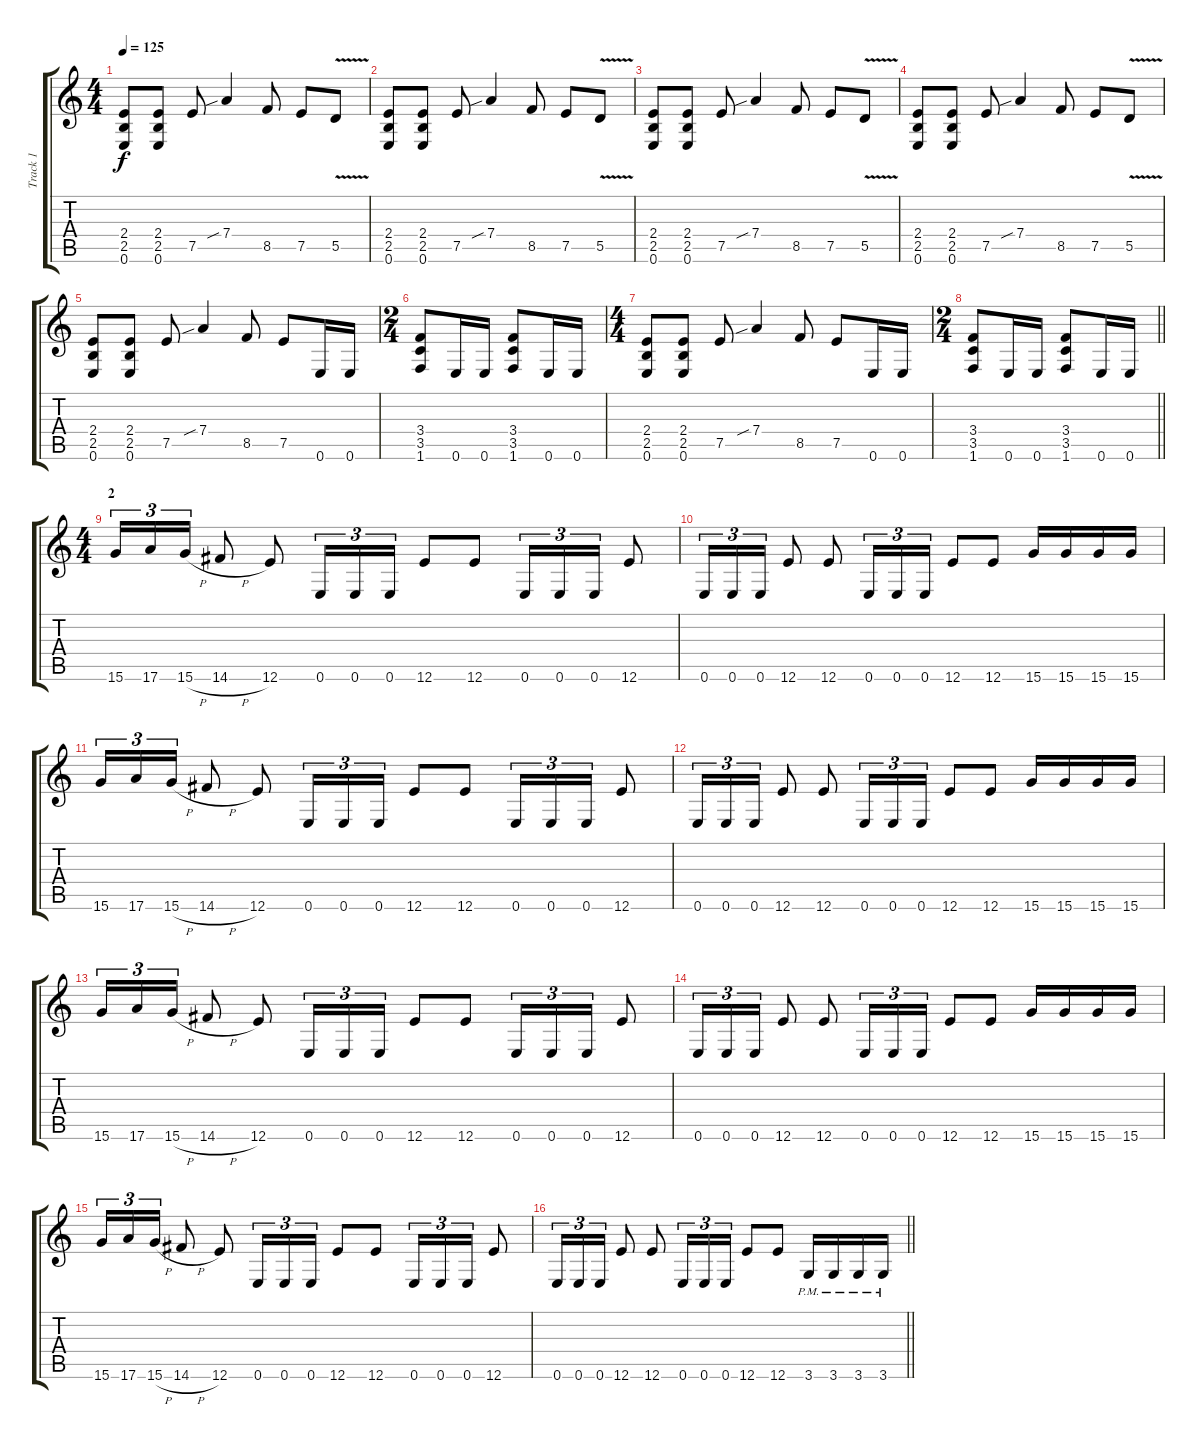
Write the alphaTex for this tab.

\track ("Track 1" "Track 1") {instrument distortionguitar}
\staff {score tabs}
\tuning (E4 B3 G3 D3 A2 E2) {hide}
\ts (4 4)
\tempo 125
\clef g2
\ks c
(2.4 2.5 0.6).8{dy f} (2.4 2.5 0.6).8 7.5.8 7.4{sib}.4 8.5.8 7.5.8 5.5{v}.8 |
(2.4 2.5 0.6).8 (2.4 2.5 0.6).8 7.5.8 7.4{sib}.4 8.5.8 7.5.8 5.5{v}.8 |
(2.4 2.5 0.6).8 (2.4 2.5 0.6).8 7.5.8 7.4{sib}.4 8.5.8 7.5.8 5.5{v}.8 |
(2.4 2.5 0.6).8 (2.4 2.5 0.6).8 7.5.8 7.4{sib}.4 8.5.8 7.5.8 5.5{v}.8 |
(2.4 2.5 0.6).8 (2.4 2.5 0.6).8 7.5.8 7.4{sib}.4 8.5.8 7.5.8 0.6.16 0.6.16 |
\ts (2 4)
(3.4 3.5 1.6).8 0.6.16 0.6.16 (3.4 3.5 1.6).8 0.6.16 0.6.16 |
\ts (4 4)
(2.4 2.5 0.6).8 (2.4 2.5 0.6).8 7.5.8 7.4{sib}.4 8.5.8 7.5.8 0.6.16 0.6.16 |
\ts (2 4)
\barLineRight lightlight
(3.4 3.5 1.6).8 0.6.16 0.6.16 (3.4 3.5 1.6).8 0.6.16 0.6.16 |
\ts (4 4)
\section ("" "2")
15.6.16{tu (3 2)} 17.6.16{tu (3 2)} 15.6{h}.16{tu (3 2)} 14.6{h}.8 12.6.8 0.6.16{tu (3 2)} 0.6.16{tu (3 2)} 0.6.16{tu (3 2)} 12.6.8 12.6.8 0.6.16{tu (3 2)} 0.6.16{tu (3 2)} 0.6.16{tu (3 2)} 12.6.8 |
0.6.16{tu (3 2)} 0.6.16{tu (3 2)} 0.6.16{tu (3 2)} 12.6.8 12.6.8 0.6.16{tu (3 2)} 0.6.16{tu (3 2)} 0.6.16{tu (3 2)} 12.6.8 12.6.8 15.6.16 15.6.16 15.6.16 15.6.16 |
15.6.16{tu (3 2)} 17.6.16{tu (3 2)} 15.6{h}.16{tu (3 2)} 14.6{h}.8 12.6.8 0.6.16{tu (3 2)} 0.6.16{tu (3 2)} 0.6.16{tu (3 2)} 12.6.8 12.6.8 0.6.16{tu (3 2)} 0.6.16{tu (3 2)} 0.6.16{tu (3 2)} 12.6.8 |
0.6.16{tu (3 2)} 0.6.16{tu (3 2)} 0.6.16{tu (3 2)} 12.6.8 12.6.8 0.6.16{tu (3 2)} 0.6.16{tu (3 2)} 0.6.16{tu (3 2)} 12.6.8 12.6.8 15.6.16 15.6.16 15.6.16 15.6.16 |
15.6.16{tu (3 2)} 17.6.16{tu (3 2)} 15.6{h}.16{tu (3 2)} 14.6{h}.8 12.6.8 0.6.16{tu (3 2)} 0.6.16{tu (3 2)} 0.6.16{tu (3 2)} 12.6.8 12.6.8 0.6.16{tu (3 2)} 0.6.16{tu (3 2)} 0.6.16{tu (3 2)} 12.6.8 |
0.6.16{tu (3 2)} 0.6.16{tu (3 2)} 0.6.16{tu (3 2)} 12.6.8 12.6.8 0.6.16{tu (3 2)} 0.6.16{tu (3 2)} 0.6.16{tu (3 2)} 12.6.8 12.6.8 15.6.16 15.6.16 15.6.16 15.6.16 |
15.6.16{tu (3 2)} 17.6.16{tu (3 2)} 15.6{h}.16{tu (3 2)} 14.6{h}.8 12.6.8 0.6.16{tu (3 2)} 0.6.16{tu (3 2)} 0.6.16{tu (3 2)} 12.6.8 12.6.8 0.6.16{tu (3 2)} 0.6.16{tu (3 2)} 0.6.16{tu (3 2)} 12.6.8 |
\barLineRight lightlight
0.6.16{tu (3 2)} 0.6.16{tu (3 2)} 0.6.16{tu (3 2)} 12.6.8 12.6.8 0.6.16{tu (3 2)} 0.6.16{tu (3 2)} 0.6.16{tu (3 2)} 12.6.8 12.6.8 3.6{pm}.16 3.6{pm}.16 3.6{pm}.16 3.6{pm}.16
